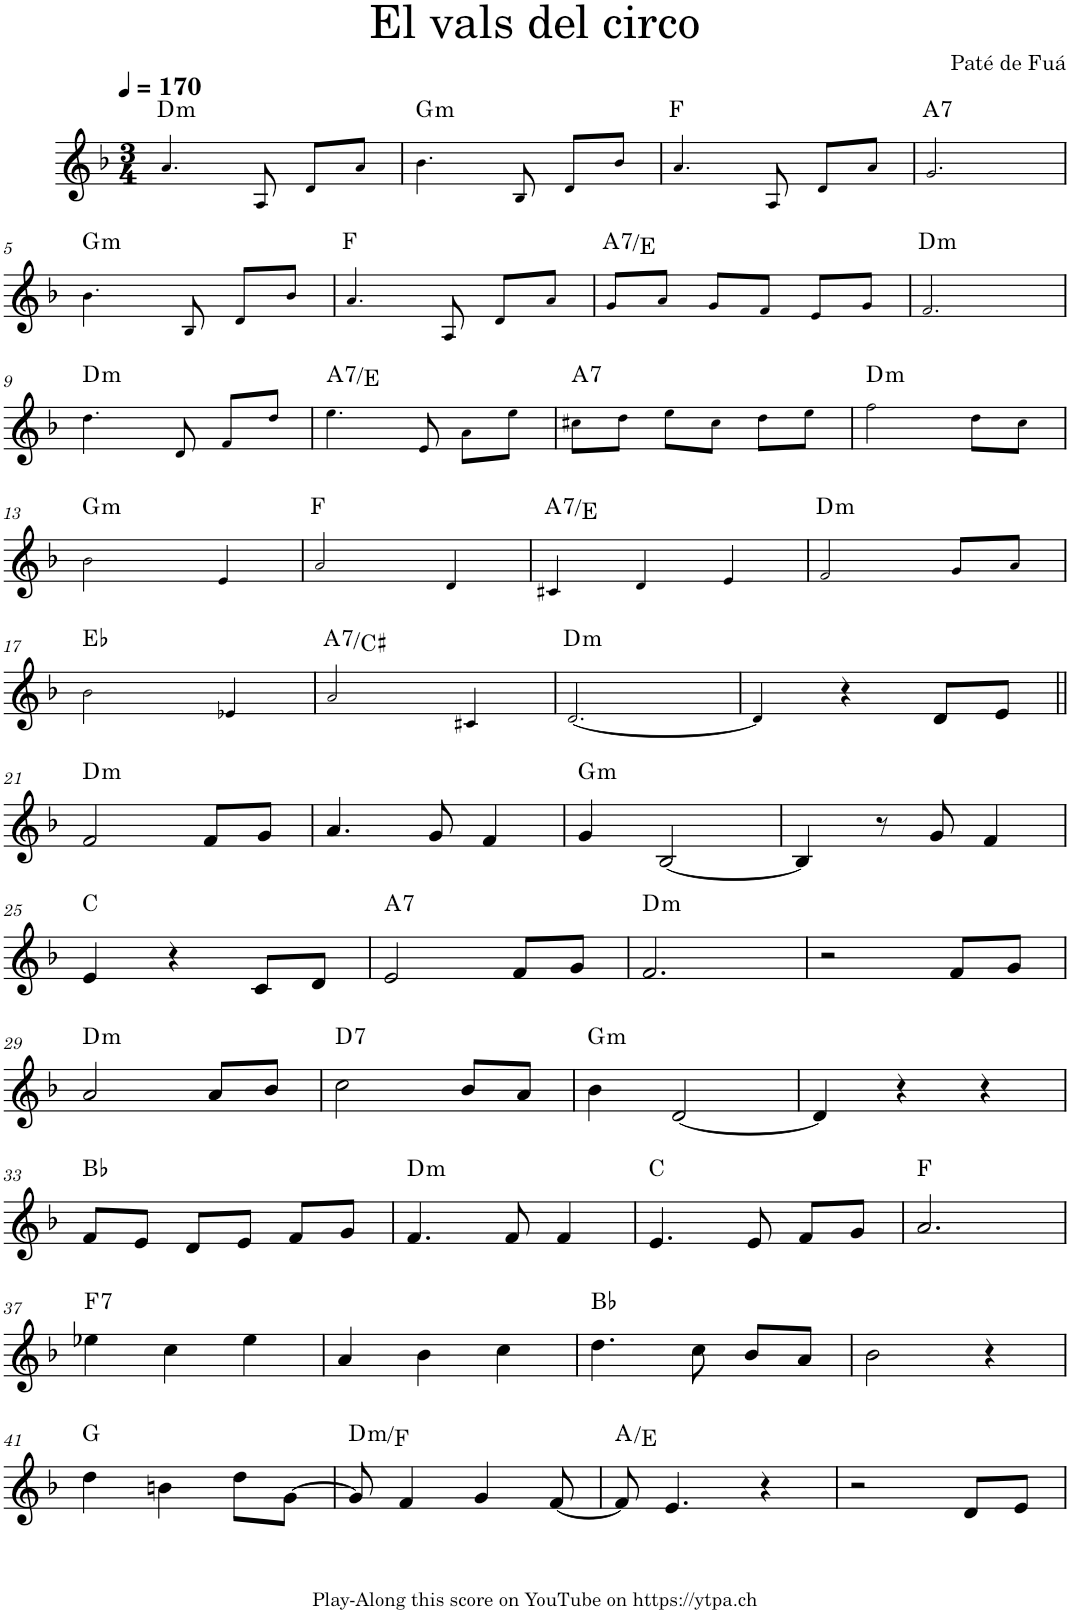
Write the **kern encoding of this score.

**kern	**harte
*part1	*part1
*staff1	*
*I"Piano	*
*I'Pno.	*
*clefG2	*
*k[b-]	*
*M3/4	*
*MM170	*
=1	=1
!	!LO:H:kt=m
4.a!/	D:min
8A!/	.
8d!/L	.
8a!/J	.
=2	=2
!	!LO:H:kt=m
4.b-!\	G:min
8B-!/	.
8d!/L	.
8b-!/J	.
=3	=3
4.a!/	F:maj
8A!/	.
8d!/L	.
8a!/J	.
=4	=4
!	!LO:H:kt=7
2.g!/	A:7
!!LO:LB:g=z
=5	=5
!	!LO:H:kt=m
4.b-!\	G:min
8B-!/	.
8d!/L	.
8b-!/J	.
=6	=6
4.a!/	F:maj
8A!/	.
8d!/L	.
8a!/J	.
=7	=7
!	!LO:H:kt=7
8g!/L	A:7/5
8a!/J	.
8g!/L	.
8f!/J	.
8e!/L	.
8g!/J	.
=8	=8
!	!LO:H:kt=m
2.f!/	D:min
!!LO:LB:g=z
=9	=9
!	!LO:H:kt=m
4.dd!\	D:min
8d!/	.
8f!/L	.
8dd!/J	.
=10	=10
!	!LO:H:kt=7
4.ee!\	A:7/5
8e!/	.
8a!\L	.
8ee!\J	.
=11	=11
!	!LO:H:kt=7
8cc#X!\L	A:7
8dd!\J	.
8ee!\L	.
8cc#!\J	.
8dd!\L	.
8ee!\J	.
=12	=12
!	!LO:H:kt=m
2ff!\	D:min
8dd!\L	.
8cc!\J	.
!!LO:LB:g=z
=13	=13
!	!LO:H:kt=m
2b-!\	G:min
4e!/	.
=14	=14
2a!/	F:maj
4d!/	.
=15	=15
!	!LO:H:kt=7
4c#X!/	A:7/5
4d!/	.
4e!/	.
=16	=16
!	!LO:H:kt=m
2f!/	D:min
8g!/L	.
8a!/J	.
!!LO:LB:g=z
=17	=17
2b-!\	Eb:maj
4e-X!/	.
=18	=18
!	!LO:H:kt=7
2a!/	A:7/3
4c#X!/	.
=19	=19
!	!LO:H:kt=m
[2.d!/	D:min
=20	=20
4d!/]	.
4r	.
8d/L	.
8e/J	.
!!LO:LB:g=z
=21||	=21||
!	!LO:H:kt=m
2f/	D:min
8f/L	.
8g/J	.
=22	=22
4.a/	.
8g/	.
4f/	.
=23	=23
!	!LO:H:kt=m
4g/	G:min
[2B-/	.
=24	=24
4B-/]	.
8r	.
8g/	.
4f/	.
!!LO:LB:g=z
=25	=25
4e/	C:maj
4r	.
8c/L	.
8d/J	.
=26	=26
!	!LO:H:kt=7
2e/	A:7
8f/L	.
8g/J	.
=27	=27
!	!LO:H:kt=m
2.f/	D:min
=28	=28
2r	.
8f/L	.
8g/J	.
!!LO:LB:g=z
=29	=29
!	!LO:H:kt=m
2a/	D:min
8a/L	.
8b-/J	.
=30	=30
!	!LO:H:kt=7
2cc\	D:7
8b-/L	.
8a/J	.
=31	=31
!	!LO:H:kt=m
4b-\	G:min
[2d/	.
=32	=32
4d/]	.
4r	.
4r	.
!!LO:LB:g=z
=33	=33
8f/L	Bb:maj
8e/J	.
8d/L	.
8e/J	.
8f/L	.
8g/J	.
=34	=34
!	!LO:H:kt=m
4.f/	D:min
8f/	.
4f/	.
=35	=35
4.e/	C:maj
8e/	.
8f/L	.
8g/J	.
=36	=36
2.a/	F:maj
!!LO:LB:g=z
=37	=37
!	!LO:H:kt=7
4ee-X\	F:7
4cc\	.
4ee-\	.
=38	=38
4a/	.
4b-\	.
4cc\	.
=39	=39
4.dd\	Bb:maj
8cc\	.
8b-/L	.
8a/J	.
=40	=40
2b-\	.
4r	.
!!LO:LB:g=z
=41	=41
4dd\	G:maj
4bn\	.
8dd\L	.
[8g\J	.
=42	=42
!	!LO:H:kt=m
8g/]	D:min/b3
4f/	.
4g/	.
[8f/	.
=43	=43
8f/]	A:maj/5
4.e/	.
4r	.
=44	=44
2r	.
8d/L	.
8e/J	.
=	=
*-	*-
